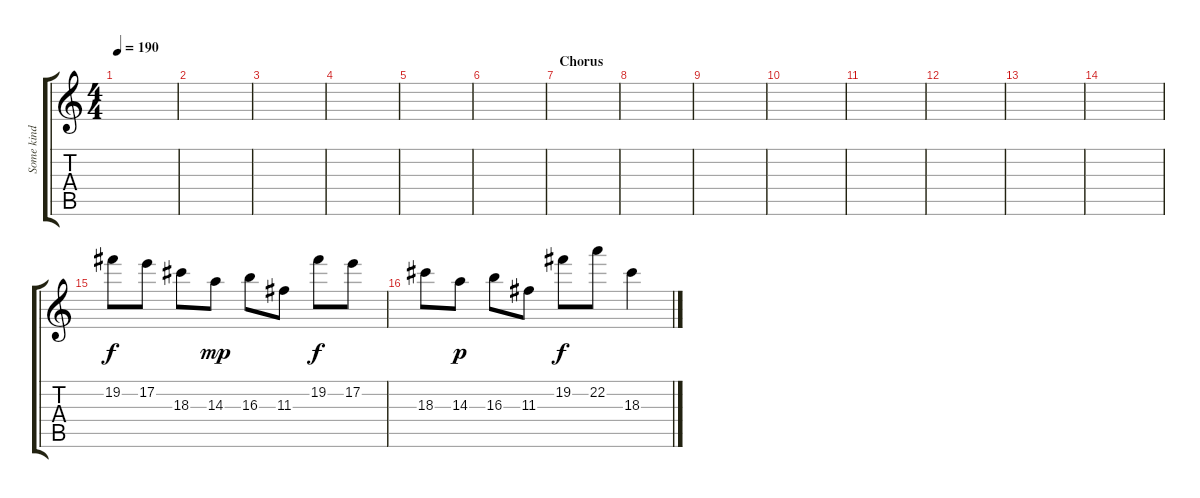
\track ("Some kind of background Guitar" "Some kind ") {instrument distortionguitar}
\staff {score tabs}
\tuning (E4 B3 G3 D3 A2 E2) {hide}
\ts (4 4)
\tempo 190
\clef g2
\ks c
|
|
|
|
|
|
\section ("" "Chorus")
|
|
|
|
|
|
|
|
19.2.8 17.2.8 18.3.8 14.3.8{dy mp} 16.3.8 11.3.8 19.2.8{dy f} 17.2.8 |
18.3.8 14.3.8{dy p} 16.3.8 11.3.8 19.2.8{dy f} 22.2.8 18.3.4
